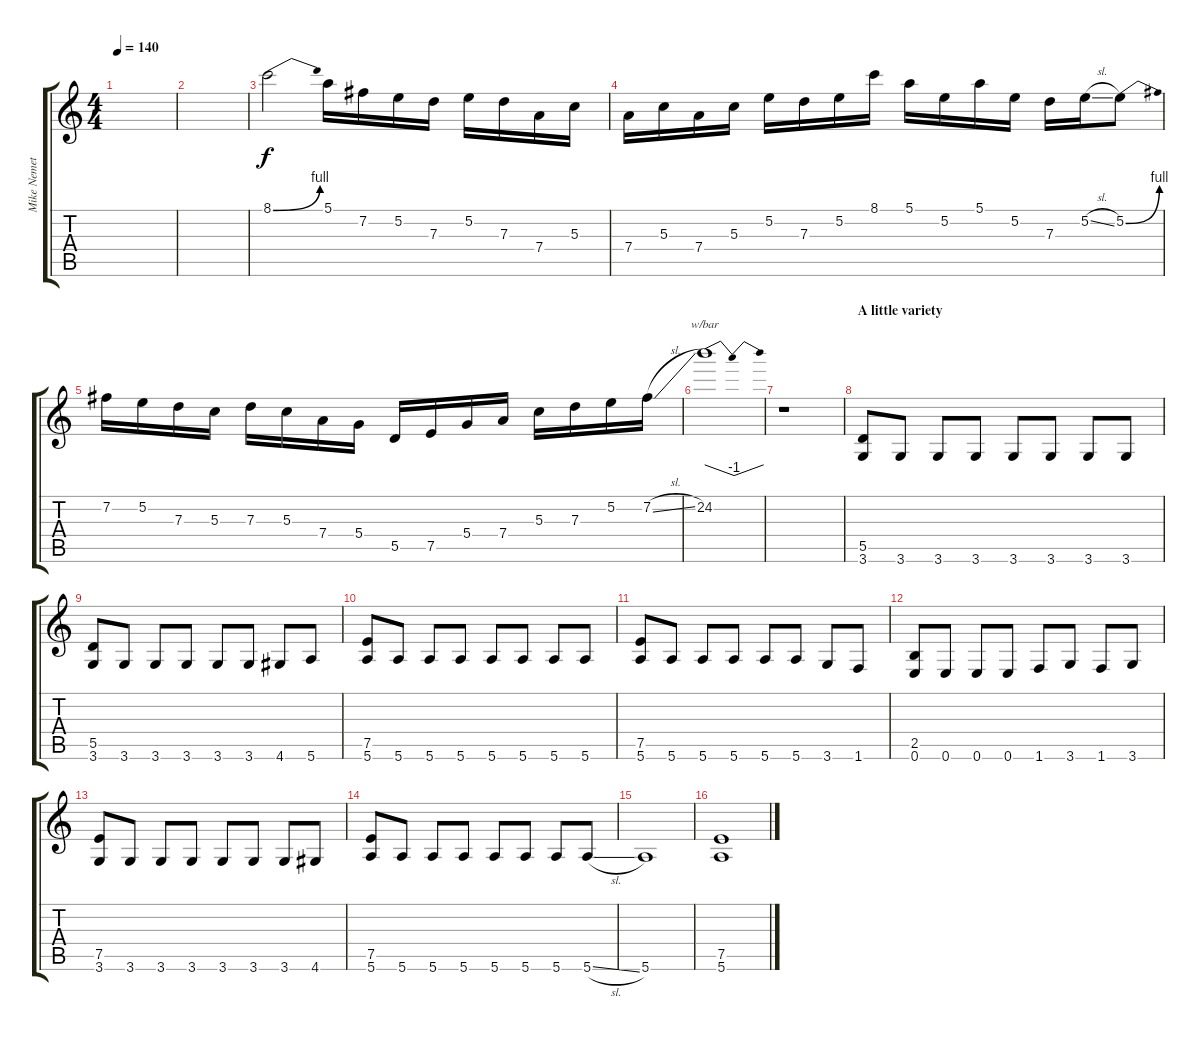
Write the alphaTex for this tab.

\track ("Mike Nemeth" "Mike Nemet") {instrument overdrivenguitar}
\staff {score tabs}
\tuning (E4 B3 G3 D3 A2 E2) {hide}
\ts (4 4)
\tempo 140
\clef g2
\ks c
|
|
8.1{be (bend 0 0 60 4)}.2 5.1.16 7.2.16 5.2.16 7.3.16 5.2.16 7.3.16 7.4.16 5.3.16 |
7.4.16 5.3.16 7.4.16 5.3.16 5.2.16 7.3.16 5.2.16 8.1.16 5.1.16 5.2.16 5.1.16 5.2.16 7.3.16 5.2{sl}.16 5.2{be (bend 0 0 60 4)}.8 |
7.2.16 5.2.16 7.3.16 5.3.16 7.3.16 5.3.16 7.4.16 5.4.16 5.5.16 7.5.16 5.4.16 7.4.16 5.3.16 7.3.16 5.2.16 7.2{sl}.16 |
24.2.1{tbe (dip default 0 0 30 -4 60 0)} |
r.1 |
\section ("" "A little variety")
(5.5 3.6).8 3.6.8 3.6.8 3.6.8 3.6.8 3.6.8 3.6.8 3.6.8 |
(5.5 3.6).8 3.6.8 3.6.8 3.6.8 3.6.8 3.6.8 4.6.8 5.6.8 |
(7.5 5.6).8 5.6.8 5.6.8 5.6.8 5.6.8 5.6.8 5.6.8 5.6.8 |
(7.5 5.6).8 5.6.8 5.6.8 5.6.8 5.6.8 5.6.8 3.6.8 1.6.8 |
(2.5 0.6).8 0.6.8 0.6.8 0.6.8 1.6.8 3.6.8 1.6.8 3.6.8 |
(7.5 3.6).8 3.6.8 3.6.8 3.6.8 3.6.8 3.6.8 3.6.8 4.6.8 |
(7.5 5.6).8 5.6.8 5.6.8 5.6.8 5.6.8 5.6.8 5.6.8 5.6{sl}.8 |
5.6.1 |
(7.5 5.6).1
